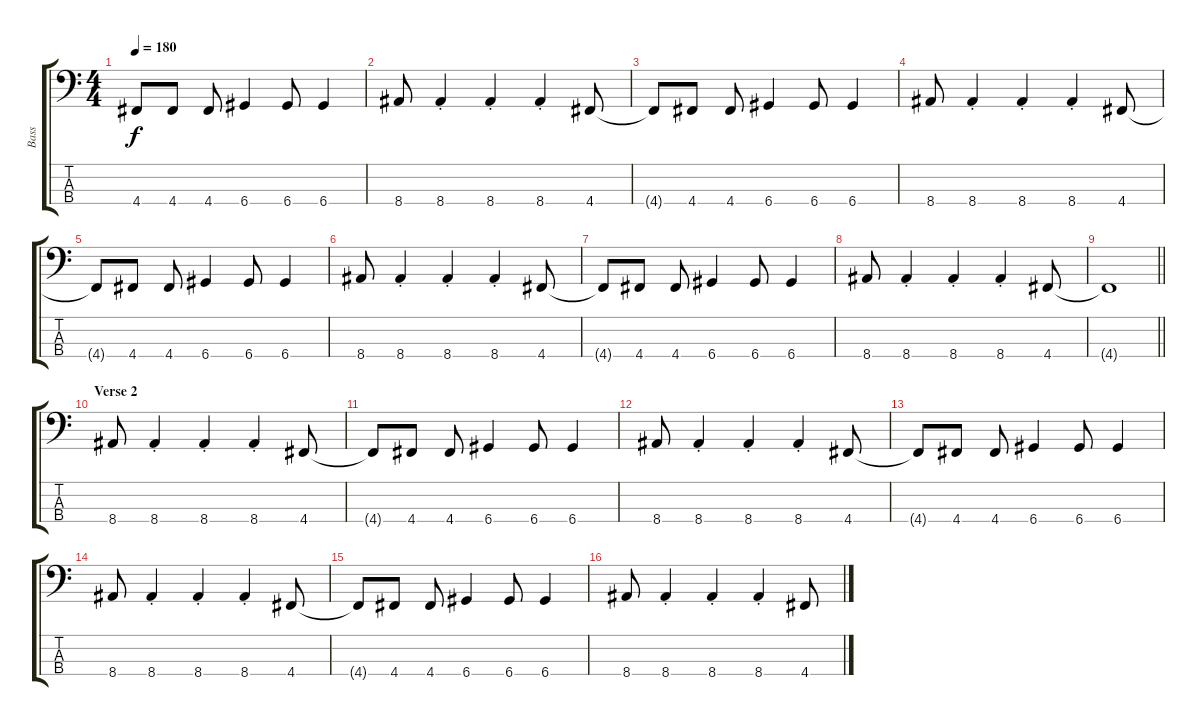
\track ("Bass" "Bass") {instrument electricbassfinger}
\staff {score tabs}
\tuning (G2 D2 A1 D1) {hide}
\ts (4 4)
\tempo 180
\clef f4
\ks c
4.4{t}.8{dy f} 4.4.8 4.4.8 6.4.4 6.4.8 6.4.4 |
8.4.8 8.4{st}.4 8.4{st}.4 8.4{st}.4 4.4.8 |
4.4{t}.8 4.4.8 4.4.8 6.4.4 6.4.8 6.4.4 |
8.4.8 8.4{st}.4 8.4{st}.4 8.4{st}.4 4.4.8 |
4.4{t}.8 4.4.8 4.4.8 6.4.4 6.4.8 6.4.4 |
8.4.8 8.4{st}.4 8.4{st}.4 8.4{st}.4 4.4.8 |
4.4{t}.8 4.4.8 4.4.8 6.4.4 6.4.8 6.4.4 |
8.4.8 8.4{st}.4 8.4{st}.4 8.4{st}.4 4.4.8 |
\barLineRight lightlight
4.4{t}.1 |
\section ("" "Verse 2")
8.4.8 8.4{st}.4 8.4{st}.4 8.4{st}.4 4.4.8 |
4.4{t}.8 4.4.8 4.4.8 6.4.4 6.4.8 6.4.4 |
8.4.8 8.4{st}.4 8.4{st}.4 8.4{st}.4 4.4.8 |
4.4{t}.8 4.4.8 4.4.8 6.4.4 6.4.8 6.4.4 |
8.4.8 8.4{st}.4 8.4{st}.4 8.4{st}.4 4.4.8 |
4.4{t}.8 4.4.8 4.4.8 6.4.4 6.4.8 6.4.4 |
8.4.8 8.4{st}.4 8.4{st}.4 8.4{st}.4 4.4.8
